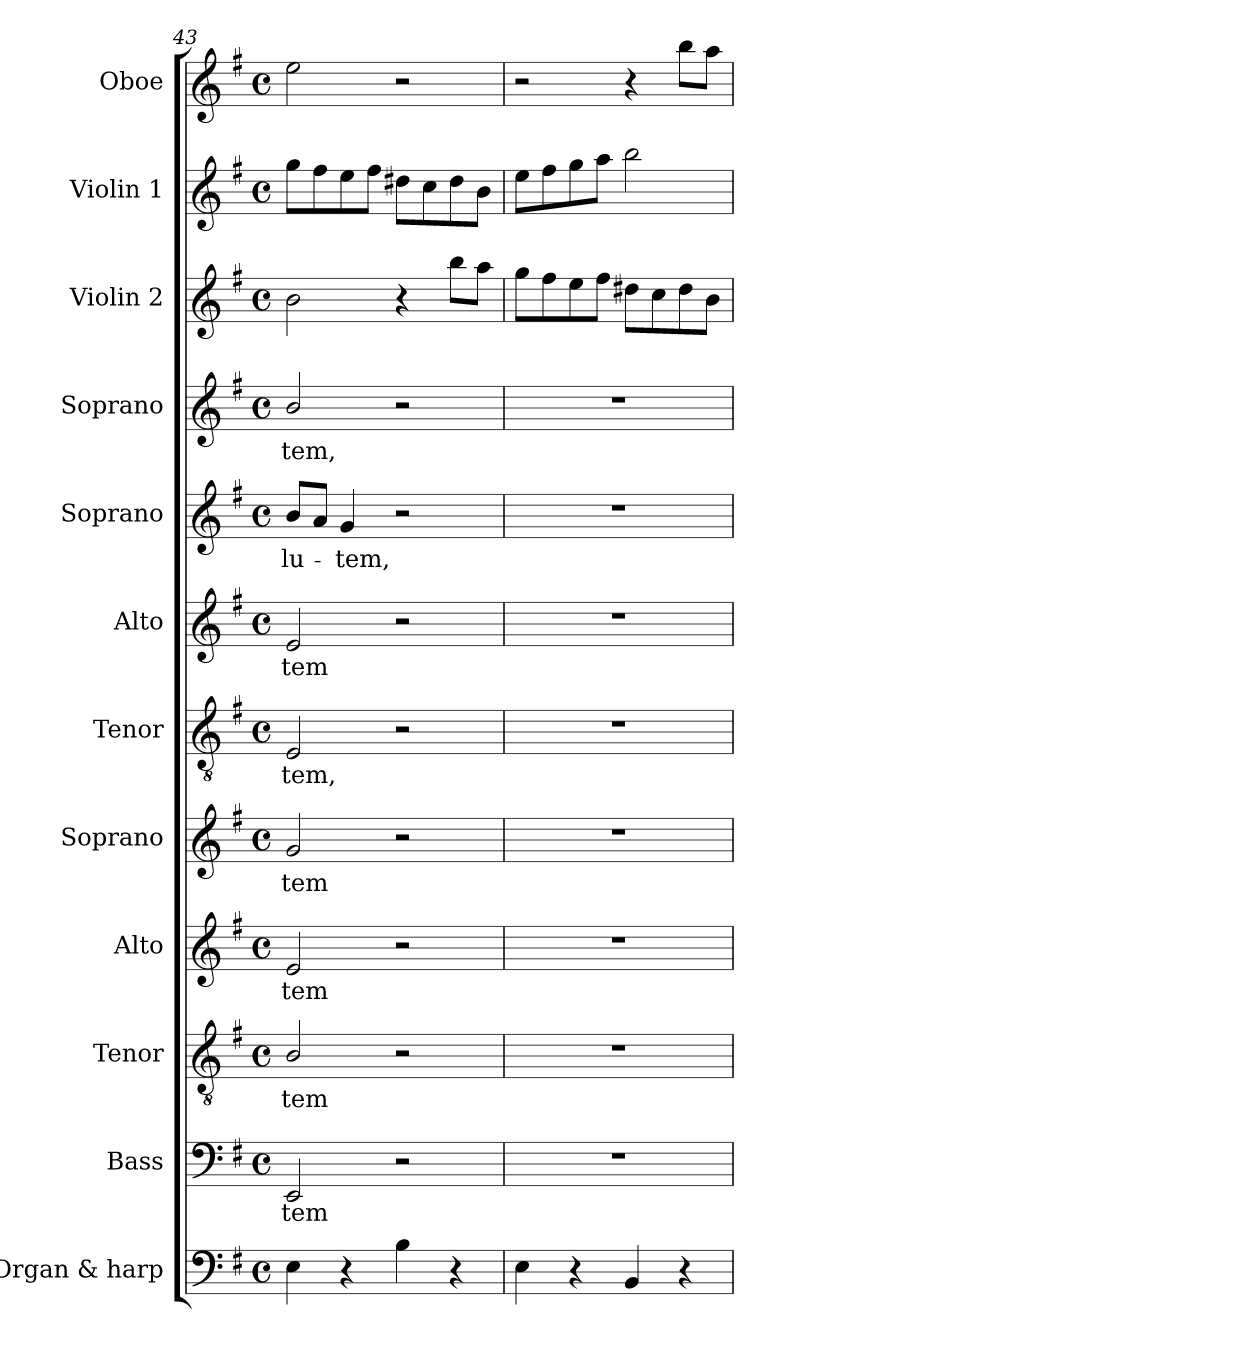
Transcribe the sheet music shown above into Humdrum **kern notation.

**kern	**kern	**text	**kern	**text	**kern	**text	**kern	**text	**kern	**text	**kern	**text	**kern	**text	**kern	**text	**kern	**kern	**kern
*part12	*part11	*part11	*part10	*part10	*part9	*part9	*part8	*part8	*part7	*part7	*part6	*part6	*part5	*part5	*part4	*part4	*part3	*part2	*part1
*staff12	*staff11	*staff11	*staff10	*staff10	*staff9	*staff9	*staff8	*staff8	*staff7	*staff7	*staff6	*staff6	*staff5	*staff5	*staff4	*staff4	*staff3	*staff2	*staff1
*I"Organ & harp	*I"Bass	*	*I"Tenor	*	*I"Alto	*	*I"Soprano	*	*I"Tenor	*	*I"Alto	*	*I"Soprano	*	*I"Soprano	*	*I"Violin 2	*I"Violin 1	*I"Oboe
*I'Org. & harp	*I'B.	*	*I'T.	*	*I'A.	*	*I'S.	*	*I'T.	*	*I'A.	*	*I'S.	*	*I'S.	*	*I'Vln. 2	*I'Vln. 1	*I'Ob.
*clefF4	*clefF4	*	*clefGv2	*	*clefG2	*	*clefG2	*	*clefGv2	*	*clefG2	*	*clefG2	*	*clefG2	*	*clefG2	*clefG2	*clefG2
*	*	*	*ITrd7c12	*	*	*	*	*	*ITrd7c12	*	*	*	*	*	*	*	*	*	*
*k[f#]	*k[f#]	*	*k[f#]	*	*k[f#]	*	*k[f#]	*	*k[f#]	*	*k[f#]	*	*k[f#]	*	*k[f#]	*	*k[f#]	*k[f#]	*k[f#]
*G:	*G:	*	*G:	*	*G:	*	*G:	*	*G:	*	*G:	*	*G:	*	*G:	*	*G:	*G:	*G:
*M4/4	*M4/4	*	*M4/4	*	*M4/4	*	*M4/4	*	*M4/4	*	*M4/4	*	*M4/4	*	*M4/4	*	*M4/4	*M4/4	*M4/4
*met(c)	*met(c)	*	*met(c)	*	*met(c)	*	*met(c)	*	*met(c)	*	*met(c)	*	*met(c)	*	*met(c)	*	*met(c)	*met(c)	*met(c)
=43	=43	=43	=43	=43	=43	=43	=43	=43	=43	=43	=43	=43	=43	=43	=43	=43	=43	=43	=43
!	!	!LO:LY:b:color=#000000	!	!	!	!	!	!	!	!	!	!	!	!	!	!	!	!	!
!	!	!	!	!LO:LY:b:color=#000000	!	!	!	!	!	!	!	!	!	!	!	!	!	!	!
!	!	!	!	!	!	!LO:LY:b:color=#000000	!	!	!	!	!	!	!	!	!	!	!	!	!
!	!	!	!	!	!	!	!	!LO:LY:b:color=#000000	!	!	!	!	!	!	!	!	!	!	!
!	!	!	!	!	!	!	!	!	!	!LO:LY:b:color=#000000	!	!	!	!	!	!	!	!	!
!	!	!	!	!	!	!	!	!	!	!	!	!LO:LY:b:color=#000000	!	!	!	!	!	!	!
!	!	!	!	!	!	!	!	!	!	!	!	!	!	!LO:LY:b:color=#000000	!	!	!	!	!
!	!	!	!	!	!	!	!	!	!	!	!	!	!	!	!	!LO:LY:b:color=#000000	!	!	!
4Ei\	2EEi/	-tem	2BBi/	-tem	2ei/	-tem	2gi/	-tem	2EEi/	-tem,	2ei/	-tem	8bi/L	-lu-	2bi/	-tem,	2bi\	8ggi\L	2eei\
.	.	.	.	.	.	.	.	.	.	.	.	.	8ai/J	.	.	.	.	8ff#i\	.
!	!	!	!	!	!	!	!	!	!	!	!	!	!	!LO:LY:b:color=#000000	!	!	!	!	!
4r	.	.	.	.	.	.	.	.	.	.	.	.	4gi/	-tem,	.	.	.	8eei\	.
.	.	.	.	.	.	.	.	.	.	.	.	.	.	.	.	.	.	8ff#i\J	.
4Bi\	2r	.	2r	.	2r	.	2r	.	2r	.	2r	.	2r	.	2r	.	4r	8dd#Xi\L	2r
.	.	.	.	.	.	.	.	.	.	.	.	.	.	.	.	.	.	8cci\	.
4r	.	.	.	.	.	.	.	.	.	.	.	.	.	.	.	.	8bbi\L	8dd#i\	.
.	.	.	.	.	.	.	.	.	.	.	.	.	.	.	.	.	8aai\J	8bi\J	.
=44	=44	=44	=44	=44	=44	=44	=44	=44	=44	=44	=44	=44	=44	=44	=44	=44	=44	=44	=44
4Ei\	1r	.	1r	.	1r	.	1r	.	1r	.	1r	.	1r	.	1r	.	8ggi\L	8eei\L	2r
.	.	.	.	.	.	.	.	.	.	.	.	.	.	.	.	.	8ff#i\	8ff#i\	.
4r	.	.	.	.	.	.	.	.	.	.	.	.	.	.	.	.	8eei\	8ggi\	.
.	.	.	.	.	.	.	.	.	.	.	.	.	.	.	.	.	8ff#i\J	8aai\J	.
4BBi/	.	.	.	.	.	.	.	.	.	.	.	.	.	.	.	.	8dd#Xi\L	2bbi\	4r
.	.	.	.	.	.	.	.	.	.	.	.	.	.	.	.	.	8cci\	.	.
4r	.	.	.	.	.	.	.	.	.	.	.	.	.	.	.	.	8dd#i\	.	8bbi\L
.	.	.	.	.	.	.	.	.	.	.	.	.	.	.	.	.	8bi\J	.	8aai\J
=	=	=	=	=	=	=	=	=	=	=	=	=	=	=	=	=	=	=	=
*-	*-	*-	*-	*-	*-	*-	*-	*-	*-	*-	*-	*-	*-	*-	*-	*-	*-	*-	*-
